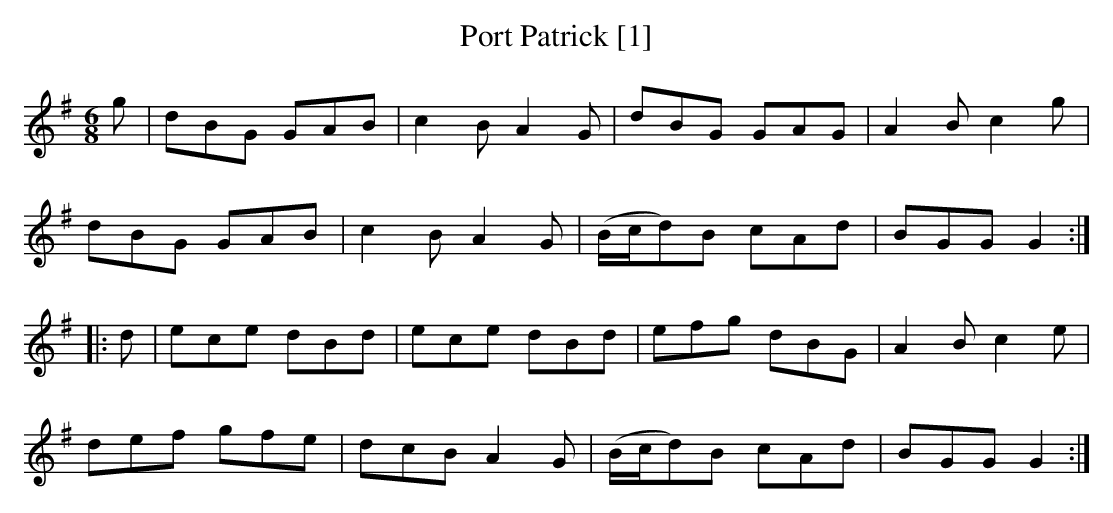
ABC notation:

X:1
T:Port Patrick [1]
M:6/8
L:1/8
K:G
g|dBG GAB|c2B A2G|dBG GAG|A2B c2g|
dBG GAB|c2B A2G|(B/c/d)B cAd|BGG G2:|
|:d|ece dBd|ece dBd|efg dBG|A2B c2e|
def gfe|dcB A2G|(B/c/d)B cAd|BGG G2:|]
